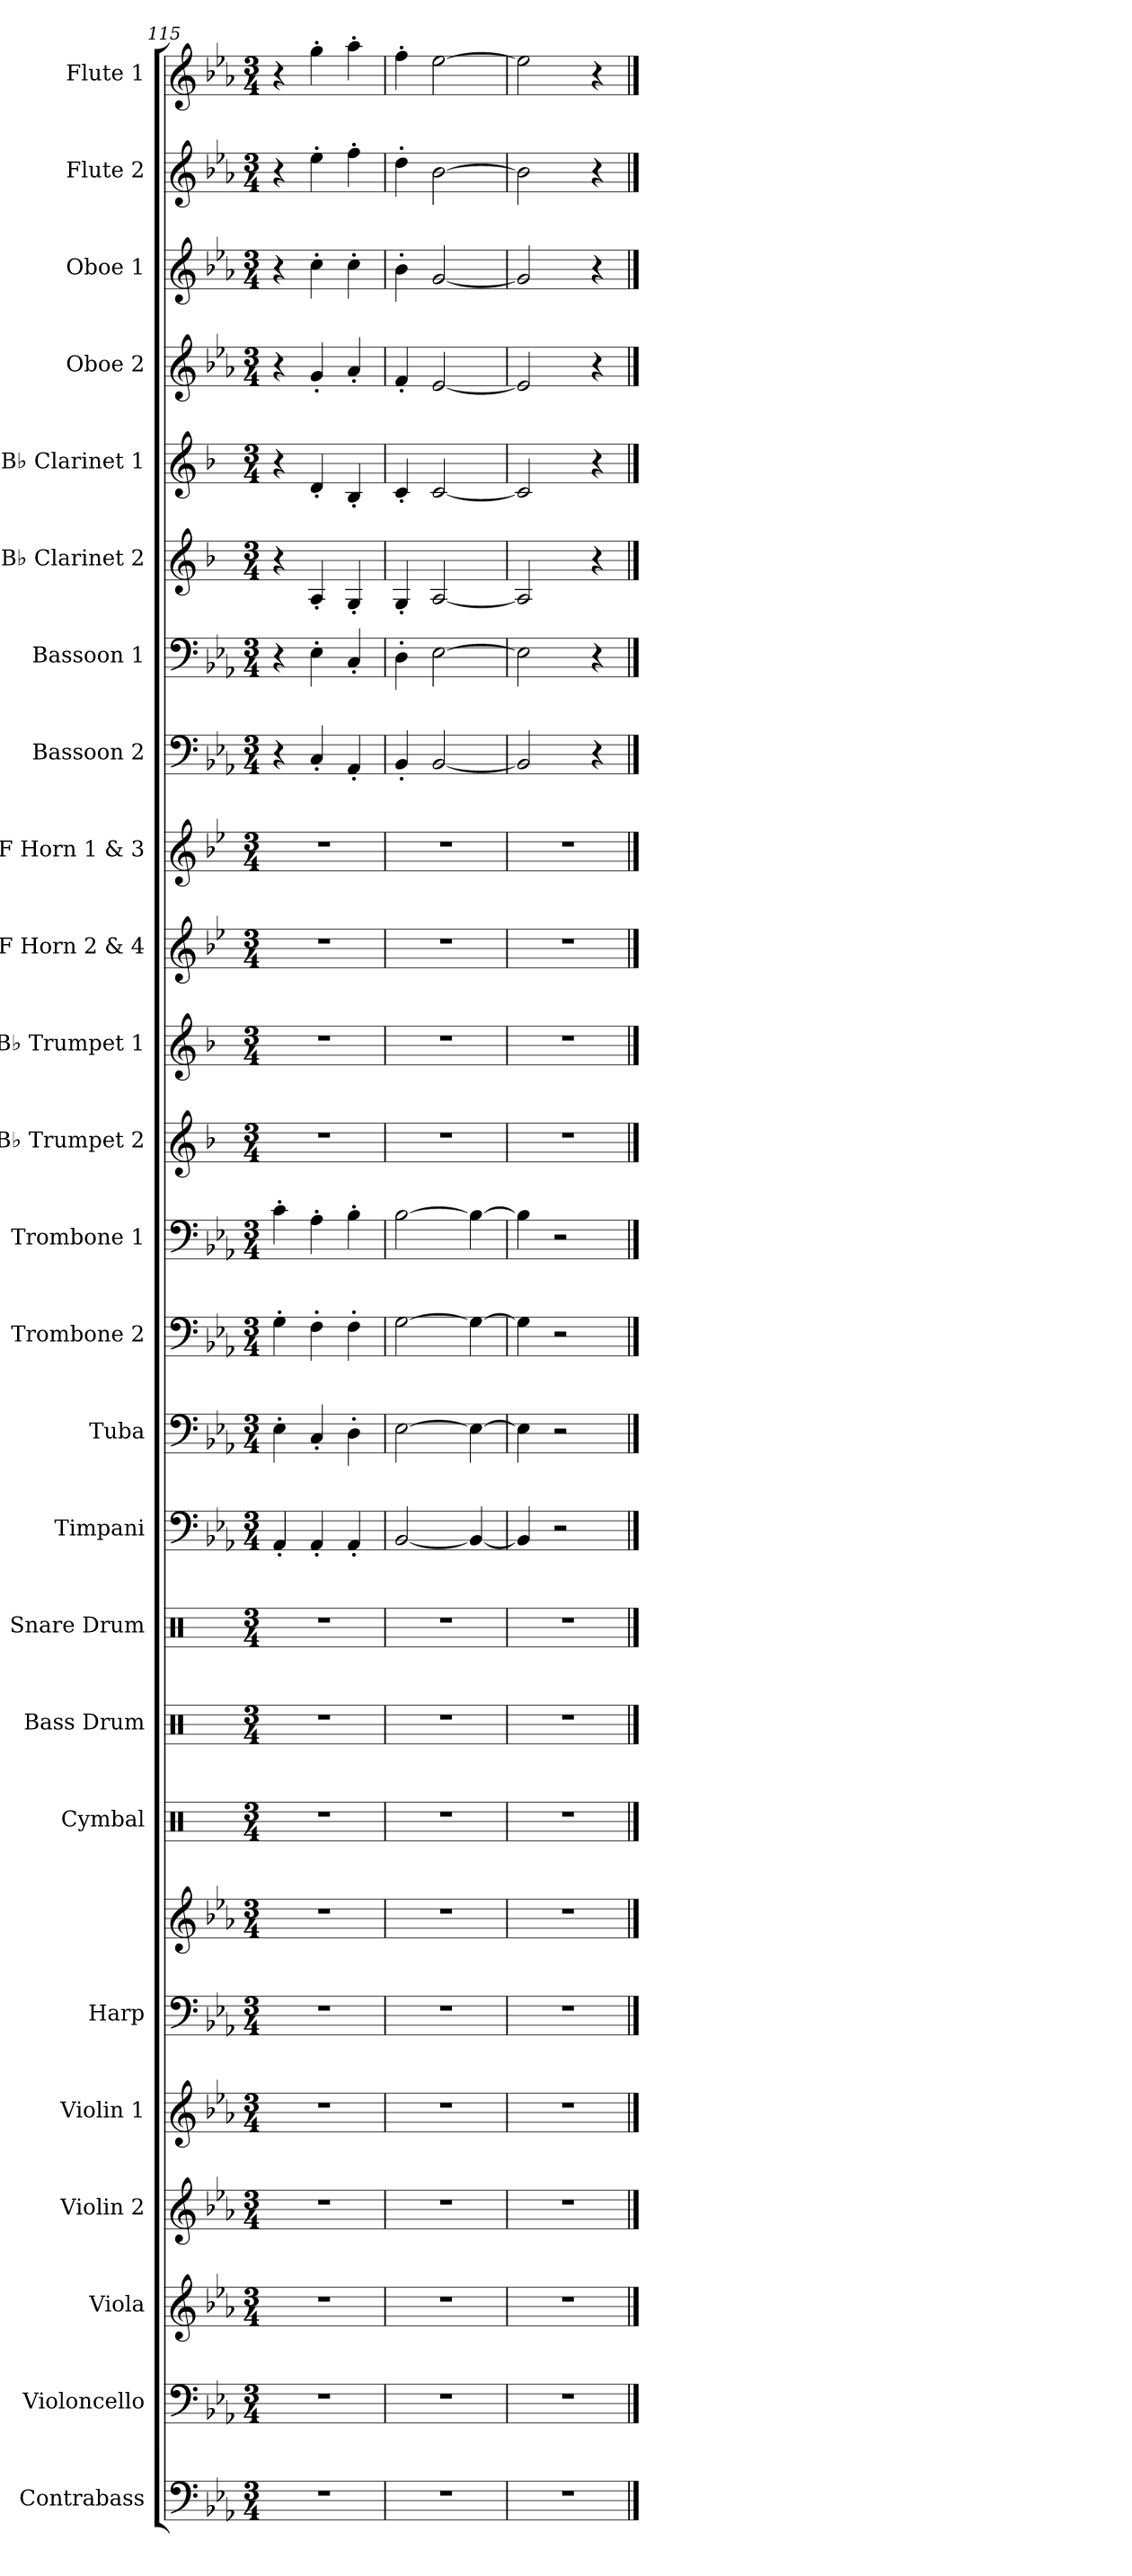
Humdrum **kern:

**kern	**kern	**kern	**kern	**kern	**kern	**kern	**kern	**kern	**kern	**kern	**kern	**kern	**kern	**kern	**kern	**kern	**kern	**kern	**kern	**kern	**kern	**kern	**kern	**kern	**kern
*part25	*part24	*part23	*part22	*part21	*part20	*part20	*part19	*part18	*part17	*part16	*part15	*part14	*part13	*part12	*part11	*part10	*part9	*part8	*part7	*part6	*part5	*part4	*part3	*part2	*part1
*staff26	*staff25	*staff24	*staff23	*staff22	*staff21	*staff20	*staff19	*staff18	*staff17	*staff16	*staff15	*staff14	*staff13	*staff12	*staff11	*staff10	*staff9	*staff8	*staff7	*staff6	*staff5	*staff4	*staff3	*staff2	*staff1
*I"Contrabass	*I"Violoncello	*I"Viola	*I"Violin 2	*I"Violin 1	*I"Harp	*	*I"Cymbal	*I"Bass Drum	*I"Snare Drum	*I"Timpani	*I"Tuba	*I"Trombone 2	*I"Trombone 1	*I"B♭ Trumpet 2	*I"B♭ Trumpet 1	*I"F Horn 2 &amp; 4	*I"F Horn 1 &amp; 3	*I"Bassoon 2	*I"Bassoon 1	*I"B♭ Clarinet 2	*I"B♭ Clarinet 1	*I"Oboe 2	*I"Oboe 1	*I"Flute 2	*I"Flute 1
*I'Cb.	*I'Vc.	*I'Vla.	*I'Vln. 2	*I'Vln. 1	*I'Hrp.	*	*I'Cym.	*I'B. Dr.	*I'Sn. Dr.	*I'Timp.	*I'Tba.	*I'Tbn. 2	*I'Tbn. 1	*I'B♭ Tpt. 2	*I'B♭ Tpt. 1	*I'F Hn. 2 4	*I'F Hn. 1 3	*I'Bsn. 2	*I'Bsn. 1	*I'B♭ Cl. 2	*I'B♭ Cl. 1	*I'Ob. 2	*I'Ob. 1	*I'Fl. 2	*I'Fl. 1
*clefF4	*clefF4	*clefG2	*clefG2	*clefG2	*clefF4	*clefG2	*clefX	*clefX	*clefX	*clefF4	*clefF4	*clefF4	*clefF4	*clefG2	*clefG2	*clefG2	*clefG2	*clefF4	*clefF4	*clefG2	*clefG2	*clefG2	*clefG2	*clefG2	*clefG2
*ITrd7c12	*	*	*	*	*	*	*	*	*	*	*	*	*	*ITrd1c2	*ITrd1c2	*ITrd4c7	*ITrd4c7	*	*	*ITrd1c2	*ITrd1c2	*	*	*	*
*k[b-e-a-]	*k[b-e-a-]	*k[b-e-a-]	*k[b-e-a-]	*k[b-e-a-]	*k[b-e-a-]	*k[b-e-a-]	*k[]	*k[]	*k[]	*k[b-e-a-]	*k[b-e-a-]	*k[b-e-a-]	*k[b-e-a-]	*k[b-e-a-]	*k[b-e-a-]	*k[b-e-a-]	*k[b-e-a-]	*k[b-e-a-]	*k[b-e-a-]	*k[b-e-a-]	*k[b-e-a-]	*k[b-e-a-]	*k[b-e-a-]	*k[b-e-a-]	*k[b-e-a-]
*M3/4	*M3/4	*M3/4	*M3/4	*M3/4	*M3/4	*M3/4	*M3/4	*M3/4	*M3/4	*M3/4	*M3/4	*M3/4	*M3/4	*M3/4	*M3/4	*M3/4	*M3/4	*M3/4	*M3/4	*M3/4	*M3/4	*M3/4	*M3/4	*M3/4	*M3/4
=115	=115	=115	=115	=115	=115	=115	=115	=115	=115	=115	=115	=115	=115	=115	=115	=115	=115	=115	=115	=115	=115	=115	=115	=115	=115
2.r	2.r	2.r	2.r	2.r	2.r	2.r	2.r	2.r	2.r	4AA-'/	4E-'\	4G'\	4c'\	2.r	2.r	2.r	2.r	4r	4r	4r	4r	4r	4r	4r	4r
.	.	.	.	.	.	.	.	.	.	4AA-'/	4C'/	4F'\	4A-'\	.	.	.	.	4C'/	4E-'\	4G'/	4c'/	4g'/	4cc'\	4ee-'\	4gg'\
.	.	.	.	.	.	.	.	.	.	4AA-'/	4D'\	4F'\	4B-'\	.	.	.	.	4AA-'/	4C'/	4F'/	4A-'/	4a-'/	4cc'\	4ff'\	4aa-'\
=116	=116	=116	=116	=116	=116	=116	=116	=116	=116	=116	=116	=116	=116	=116	=116	=116	=116	=116	=116	=116	=116	=116	=116	=116	=116
2.r	2.r	2.r	2.r	2.r	2.r	2.r	2.r	2.r	2.r	[2BB-/	[2E-\	[2G\	[2B-\	2.r	2.r	2.r	2.r	4BB-'/	4D'\	4F'/	4B-'/	4f'/	4b-'\	4dd'\	4ff'\
.	.	.	.	.	.	.	.	.	.	.	.	.	.	.	.	.	.	[2BB-/	[2E-\	[2G/	[2B-/	[2e-/	[2g/	[2b-\	[2ee-\
.	.	.	.	.	.	.	.	.	.	4BB-/_	4E-\_	4G\_	4B-\_	.	.	.	.	.	.	.	.	.	.	.	.
=117	=117	=117	=117	=117	=117	=117	=117	=117	=117	=117	=117	=117	=117	=117	=117	=117	=117	=117	=117	=117	=117	=117	=117	=117	=117
2.r	2.r	2.r	2.r	2.r	2.r	2.r	2.r	2.r	2.r	4BB-/]	4E-\]	4G\]	4B-\]	2.r	2.r	2.r	2.r	2BB-/]	2E-\]	2G/]	2B-/]	2e-/]	2g/]	2b-\]	2ee-\]
.	.	.	.	.	.	.	.	.	.	2r	2r	2r	2r	.	.	.	.	.	.	.	.	.	.	.	.
.	.	.	.	.	.	.	.	.	.	.	.	.	.	.	.	.	.	4r	4r	4r	4r	4r	4r	4r	4r
==	==	==	==	==	==	==	==	==	==	==	==	==	==	==	==	==	==	==	==	==	==	==	==	==	==
*-	*-	*-	*-	*-	*-	*-	*-	*-	*-	*-	*-	*-	*-	*-	*-	*-	*-	*-	*-	*-	*-	*-	*-	*-	*-
